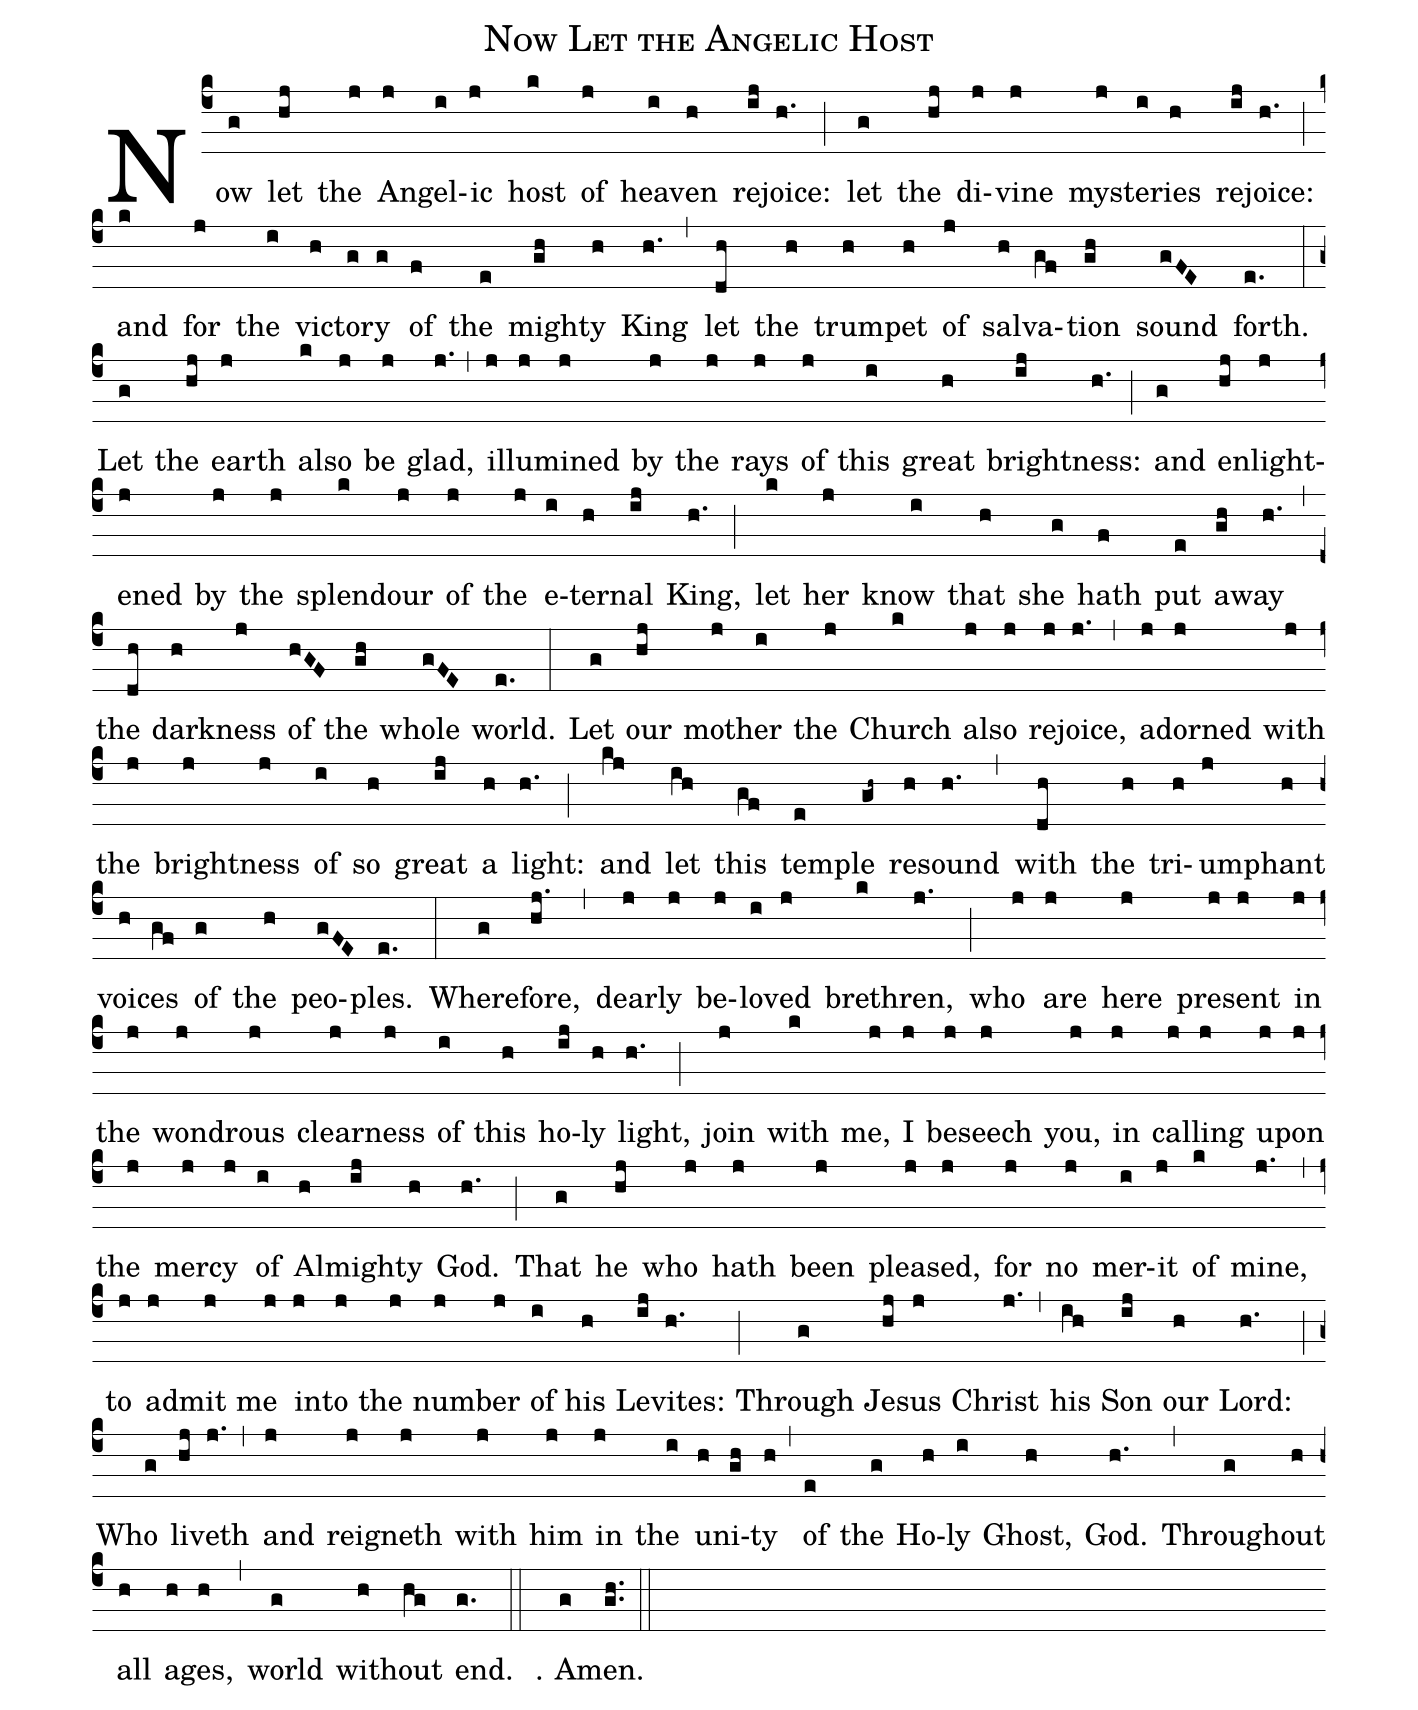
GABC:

name: Now Let the Angelic Host;
%%
(c4)Now(g) let(hj) the(j) An(j)gel(i)ic(j) host(k) of(j) heav(i)en(h) re(ij)joice:(h.) (;) let(g) the(hj) di(j)vine(j) mys(j)ter(i)ies(h) re(ij)joice:(h.) (;) and(k) for(j) the(i) vic(h)to(g)ry(g) of(f) the(e) might(gh)y(h) King(h.) (,) let(dh) the(h) trum(h)pet(h) of(j) sal(h)va(gf)tion(gh) sound(gFE) forth.(e.) (:)

Let(g) the(hj) earth(j) al(k)so(j) be(j) glad,(j.) (,) il(j)lu(j)mined(j) by(j) the(j) rays(j) of(j) this(i) great(h) bright(ij)ness:(h.) (;) and(g) en(hj)light(j)ened(j) by(j) the(j) splen(k)dour(j) of(j) the(j) e(i)ter(h)nal(ij) King,(h.) (;) let(k) her(j) know(i) that(h) she(g) hath(f) put(e) a(gh)way(h.) (,) the(dh) dark(h)ness(j) of(hGF) the(gh) whole(gFE) world.(e.) (:)

Let(g) our(hj) moth(j)er(i) the(j) Church(k) al(j)so(j) re(j)joice,(j.) (,) a(j)dorned(j) with(j) the(j) bright(j)ness(j) of(i) so(h) great(ij) a(h) light:(h.) (;) and(kj) let(ih) this(gf) tem(e)ple(gh~) re(h)sound(h.) (,) with(dh) the(h) tri(h)um(j)phant(h) voic(h)es(gf) of(g) the(h) peo(gFE)ples.(e.) (:)

Where(g)fore,(hj.) (,) dear(j)ly(j) be(j)lov(i)ed(j) breth(k)ren,(j.) (;) who(j) are(j) here(j) pre(j)sent(j) in(j) the(j) won(j)drous(j) clear(j)ness(j) of(i) this(h) ho(ij)ly(h) light,(h.) (;) join(j) with(k) me,(j) I(j) be(j)seech(j) you,(j) in(j) call(j)ing(j) up(j)on(j) the(j) mer(j)cy(j) of(i) Al(h)might(ij)y(h) God.(h.) (;)

That(g) he(hj) who(j) hath(j) been(j) pleas(j)ed,(j) for(j) no(j) mer(i)it(j) of(k) mine,(j.) (,) to(j) ad(j)mit(j) me(j) in(j)to(j) the(j) num(j)ber(j) of(i) his(h) Le(ij)vites:(h.) (;)

Through(g) Je(hj)sus(j) Christ(j.) (,) his(ih) Son(ij) our(h) Lord:(h.) (;) Who(g) liv(hj)eth(j.) (,) and(j) reign(j)eth(j) with(j) him(j) in(j) the(i) u(h)ni(gh)ty(h) (,) of(e) the(g) Ho(h)ly(i) Ghost,(h) God.(h.) (,) Through(g)out(h) all(h) ag(h)es,(h) (,) world(g) with(h)out(hg) end.(g.) (::)

℟. A(g)men.(g.h.) (::)
